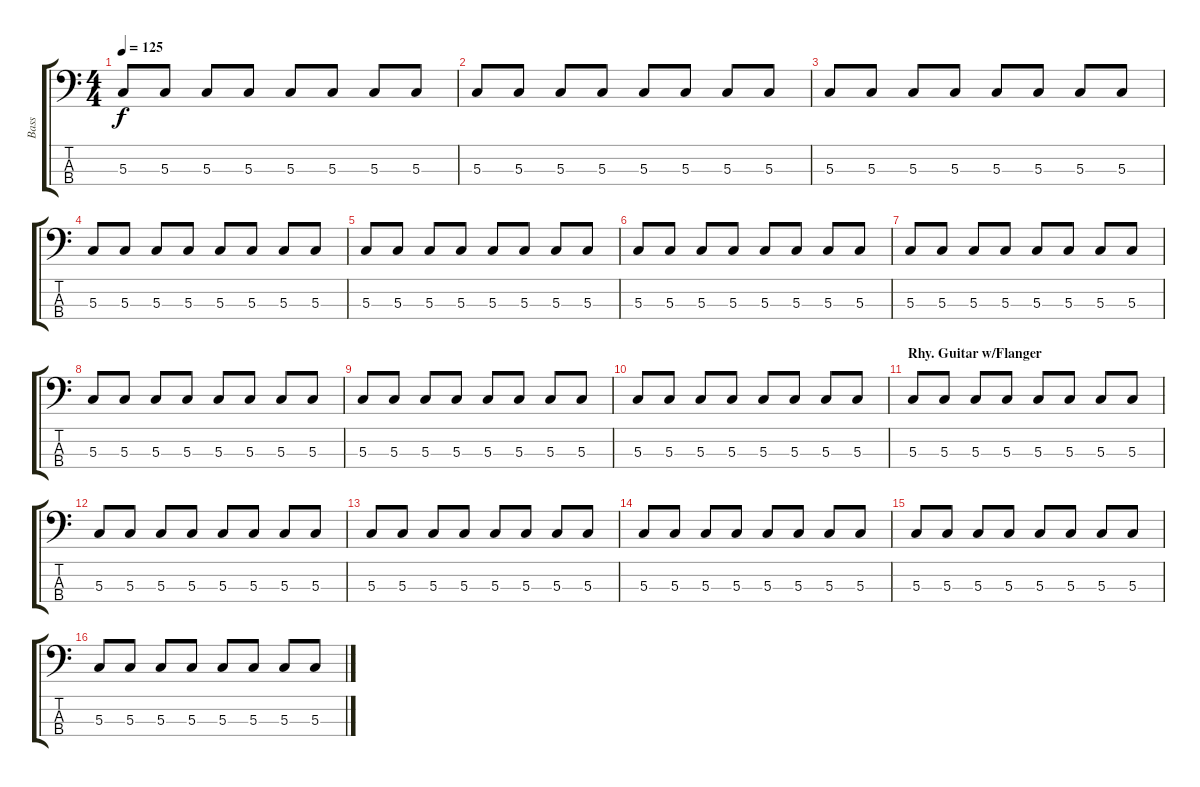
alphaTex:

\track ("Bass" "Bass") {instrument electricbasspick}
\staff {score tabs}
\tuning (F2 C2 G1 D1) {hide}
\ts (4 4)
\tempo 125
\clef f4
\ks c
5.3.8{dy f} 5.3.8 5.3.8 5.3.8 5.3.8 5.3.8 5.3.8 5.3.8 |
5.3.8 5.3.8 5.3.8 5.3.8 5.3.8 5.3.8 5.3.8 5.3.8 |
5.3.8 5.3.8 5.3.8 5.3.8 5.3.8 5.3.8 5.3.8 5.3.8 |
5.3.8 5.3.8 5.3.8 5.3.8 5.3.8 5.3.8 5.3.8 5.3.8 |
5.3.8 5.3.8 5.3.8 5.3.8 5.3.8 5.3.8 5.3.8 5.3.8 |
5.3.8 5.3.8 5.3.8 5.3.8 5.3.8 5.3.8 5.3.8 5.3.8 |
5.3.8 5.3.8 5.3.8 5.3.8 5.3.8 5.3.8 5.3.8 5.3.8 |
5.3.8 5.3.8 5.3.8 5.3.8 5.3.8 5.3.8 5.3.8 5.3.8 |
5.3.8 5.3.8 5.3.8 5.3.8 5.3.8 5.3.8 5.3.8 5.3.8 |
5.3.8 5.3.8 5.3.8 5.3.8 5.3.8 5.3.8 5.3.8 5.3.8 |
\section ("" "Rhy. Guitar w/Flanger")
5.3.8 5.3.8 5.3.8 5.3.8 5.3.8 5.3.8 5.3.8 5.3.8 |
5.3.8 5.3.8 5.3.8 5.3.8 5.3.8 5.3.8 5.3.8 5.3.8 |
5.3.8 5.3.8 5.3.8 5.3.8 5.3.8 5.3.8 5.3.8 5.3.8 |
5.3.8 5.3.8 5.3.8 5.3.8 5.3.8 5.3.8 5.3.8 5.3.8 |
5.3.8 5.3.8 5.3.8 5.3.8 5.3.8 5.3.8 5.3.8 5.3.8 |
5.3.8 5.3.8 5.3.8 5.3.8 5.3.8 5.3.8 5.3.8 5.3.8
